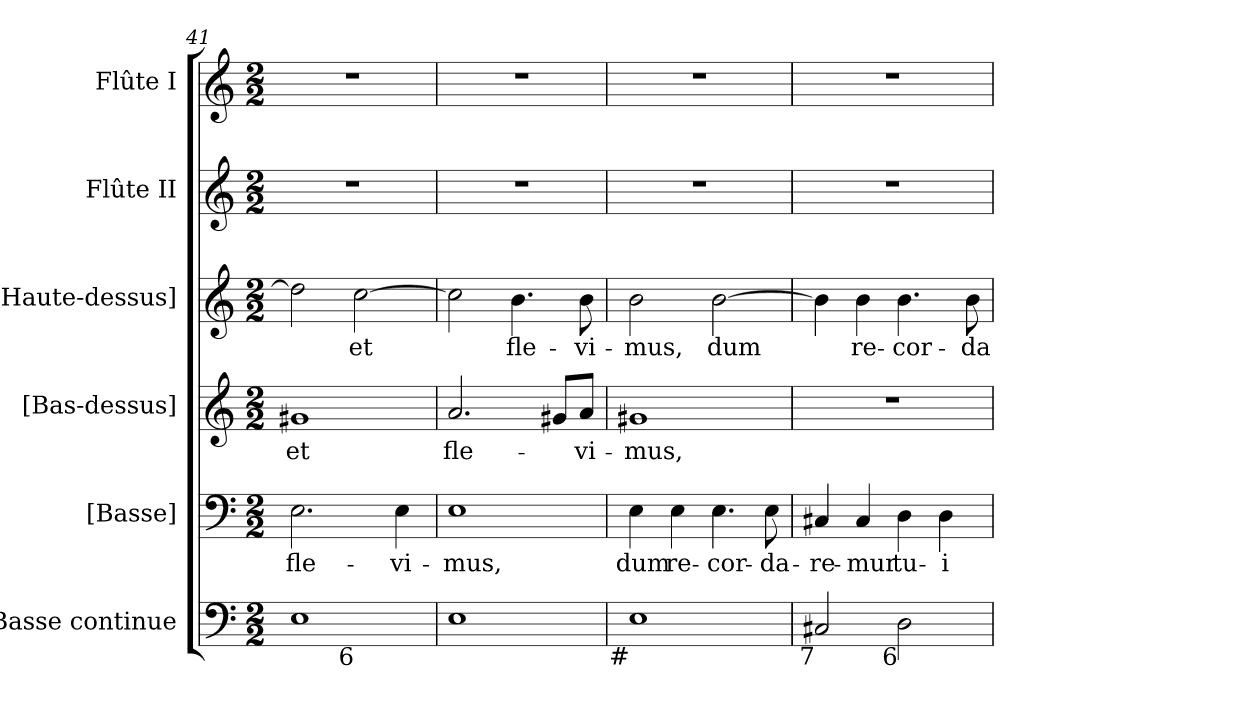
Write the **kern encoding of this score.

**kern	**kern	**text	**kern	**text	**kern	**text	**kern	**kern
*part6	*part5	*part5	*part4	*part4	*part3	*part3	*part2	*part1
*staff6	*staff5	*staff5	*staff4	*staff4	*staff3	*staff3	*staff2	*staff1
*I"Basse continue	*I"[Basse]	*	*I"[Bas-dessus]	*	*I"[Haute-dessus]	*	*I"Flûte II	*I"Flûte I
*I'B.c.	*I'B.	*	*	*	*	*	*I'Fl. II	*I'Fl. I
*clefF4	*clefF4	*	*clefG2	*	*clefG2	*	*clefG2	*clefG2
*k[]	*k[]	*	*k[]	*	*k[]	*	*k[]	*k[]
*a:	*a:	*	*a:	*	*a:	*	*a:	*a:
*M2/2	*M2/2	*	*M2/2	*	*M2/2	*	*M2/2	*M2/2
=41	=41	=41	=41	=41	=41	=41	=41	=41
!	!	!LO:LY:b:color=#000000	!	!	!	!	!	!
!LO:TX:b:rj:t=7	!	!	!	!	!	!	!	!
!LO:TX:t=#	!	!	!	!	!	!	!	!
!	!	!	!	!LO:LY:b:color=#000000	!	!	!	!
*^	*	*	*	*	*	*	*	*
1Ei	2ryy	2.Ei\	fle-	1g#Xi	et	2ddi\]	.	1r	1r
!	!LO:TX:b:rj:t=6	!	!	!	!	!	!	!	!
!	!	!	!	!	!	!	!LO:LY:b:color=#000000	!	!
.	2ryy	.	.	.	.	[2cci\	et	.	.
!	!	!	!LO:LY:b:color=#000000	!	!	!	!	!	!
.	.	4Ei\	-vi-	.	.	.	.	.	.
*v	*v	*	*	*	*	*	*	*	*
=42	=42	=42	=42	=42	=42	=42	=42	=42
*^	*	*	*	*	*	*	*	*
!	!	!	!LO:LY:b:color=#000000	!	!	!	!	!	!
*v	*v	*	*	*	*	*	*	*	*
*^	*	*	*	*	*	*	*	*
!LO:TX:b:rj:t=6	!	!	!	!	!	!	!	!	!
!LO:TX:t=4	!	!	!	!	!	!	!	!	!
!	!	!	!	!	!LO:LY:b:color=#000000	!	!	!	!
*v	*v	*	*	*	*	*	*	*	*
1Ei	1Ei	-mus,	2.ai/	fle-	2cci\]	.	1r	1r
!	!	!	!	!	!	!LO:LY:b:color=#000000	!	!
.	.	.	.	.	4.bi\	fle-	.	.
.	.	.	8g#Xi/L	.	.	.	.	.
!	!	!	!	!LO:LY:b:color=#000000	!	!	!	!
!	!	!	!	!	!	!LO:LY:b:color=#000000	!	!
.	.	.	8ai/J	-vi-	8bi\	-vi-	.	.
!!LO:PB:g=z
=43	=43	=43	=43	=43	=43	=43	=43	=43
!	!	!LO:LY:b:color=#000000	!	!	!	!	!	!
!	!	!	!	!LO:LY:b:color=#000000	!	!	!	!
!LO:TX:b:rj:t=#	!	!	!	!	!	!	!	!
!	!	!	!	!	!	!LO:LY:b:color=#000000	!	!
1Ei	4Ei\	dum	1g#Xi	-mus,	2bi\	-mus,	1r	1r
!	!	!LO:LY:b:color=#000000	!	!	!	!	!	!
.	4Ei\	re-	.	.	.	.	.	.
!	!	!LO:LY:b:color=#000000	!	!	!	!	!	!
!	!	!	!	!	!	!LO:LY:b:color=#000000	!	!
.	4.Ei\	-cor-	.	.	[2bi\	dum	.	.
!	!	!LO:LY:b:color=#000000	!	!	!	!	!	!
.	8Ei\	-da-	.	.	.	.	.	.
=44	=44	=44	=44	=44	=44	=44	=44	=44
!LO:TX:b:rj:t=7	!	!	!	!	!	!	!	!
!	!	!LO:LY:b:color=#000000	!	!	!	!	!	!
2C#Xi/	4C#Xi/	-re-	1r	.	4bi\]	.	1r	1r
!	!	!LO:LY:b:color=#000000	!	!	!	!	!	!
!	!	!	!	!	!	!LO:LY:b:color=#000000	!	!
.	4C#i/	-mur	.	.	4bi\	re-	.	.
!	!	!LO:LY:b:color=#000000	!	!	!	!	!	!
!LO:TX:b:rj:t=6	!	!	!	!	!	!	!	!
!	!	!	!	!	!	!LO:LY:b:color=#000000	!	!
2Di\	4Di\	tu-	.	.	4.bi\	-cor-	.	.
!	!	!LO:LY:b:color=#000000	!	!	!	!	!	!
.	4Di\	-i	.	.	.	.	.	.
!	!	!	!	!	!	!LO:LY:b:color=#000000	!	!
.	.	.	.	.	8bi\	-da-	.	.
=	=	=	=	=	=	=	=	=
*-	*-	*-	*-	*-	*-	*-	*-	*-
